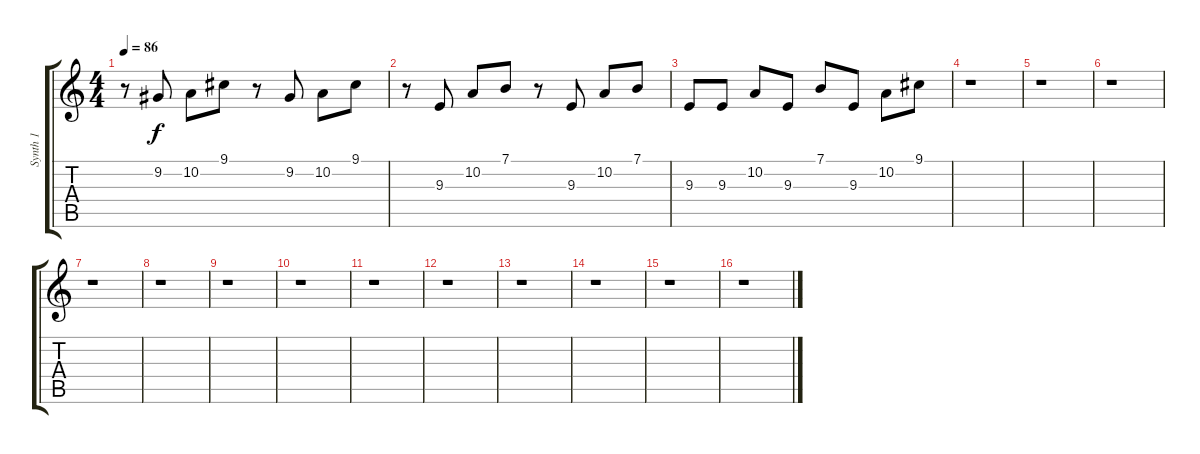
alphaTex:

\track ("Synth 1" "Synth 1") {instrument fx6goblins}
\staff {score tabs}
\tuning (E4 B3 G3 D3 A2 E2) {hide}
\ts (4 4)
\tempo 86
\clef g2
\ks c
r.8{dy f} 9.2.8 10.2.8 9.1.8 r.8 9.2.8 10.2.8 9.1.8 |
r.8 9.3.8 10.2.8 7.1.8 r.8 9.3.8 10.2.8 7.1.8 |
9.3.8 9.3.8 10.2.8 9.3.8 7.1.8 9.3.8 10.2.8 9.1.8 |
r.1 |
r.1 |
r.1 |
r.1 |
r.1 |
r.1 |
r.1 |
r.1 |
r.1 |
r.1 |
r.1 |
r.1 |
r.1
